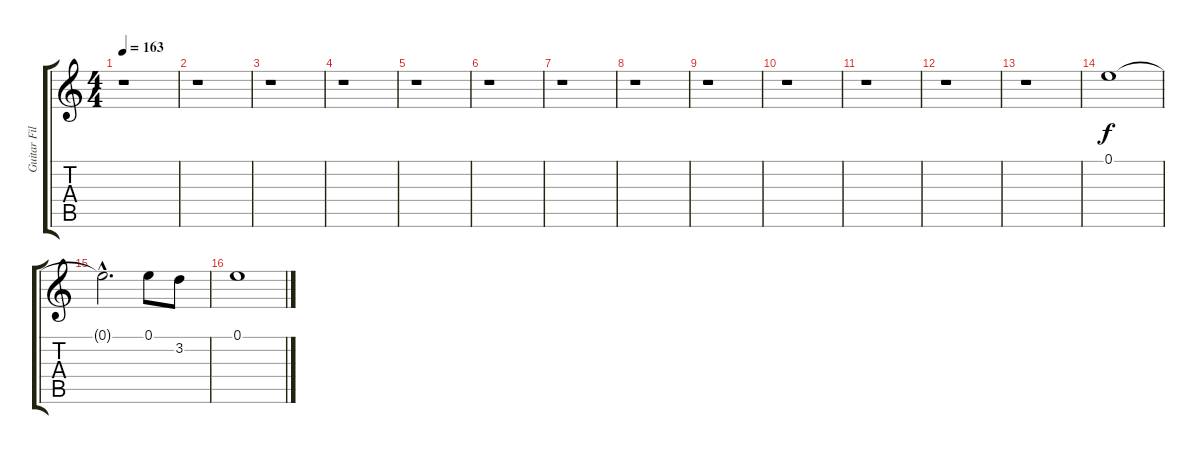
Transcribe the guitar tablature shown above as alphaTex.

\track ("Guitar Fills/solo" "Guitar Fil") {instrument electricguitarclean}
\staff {score tabs}
\tuning (E4 B3 G3 D3 A2 E2) {hide}
\ts (4 4)
\tempo 163
\clef g2
\ks c
r.1{dy f} |
r.1 |
r.1 |
r.1 |
r.1 |
r.1 |
r.1 |
r.1 |
r.1 |
r.1 |
r.1 |
r.1 |
r.1 |
0.1.1 |
0.1{hac t}.2{d} 0.1.8 3.2.8 |
0.1.1
